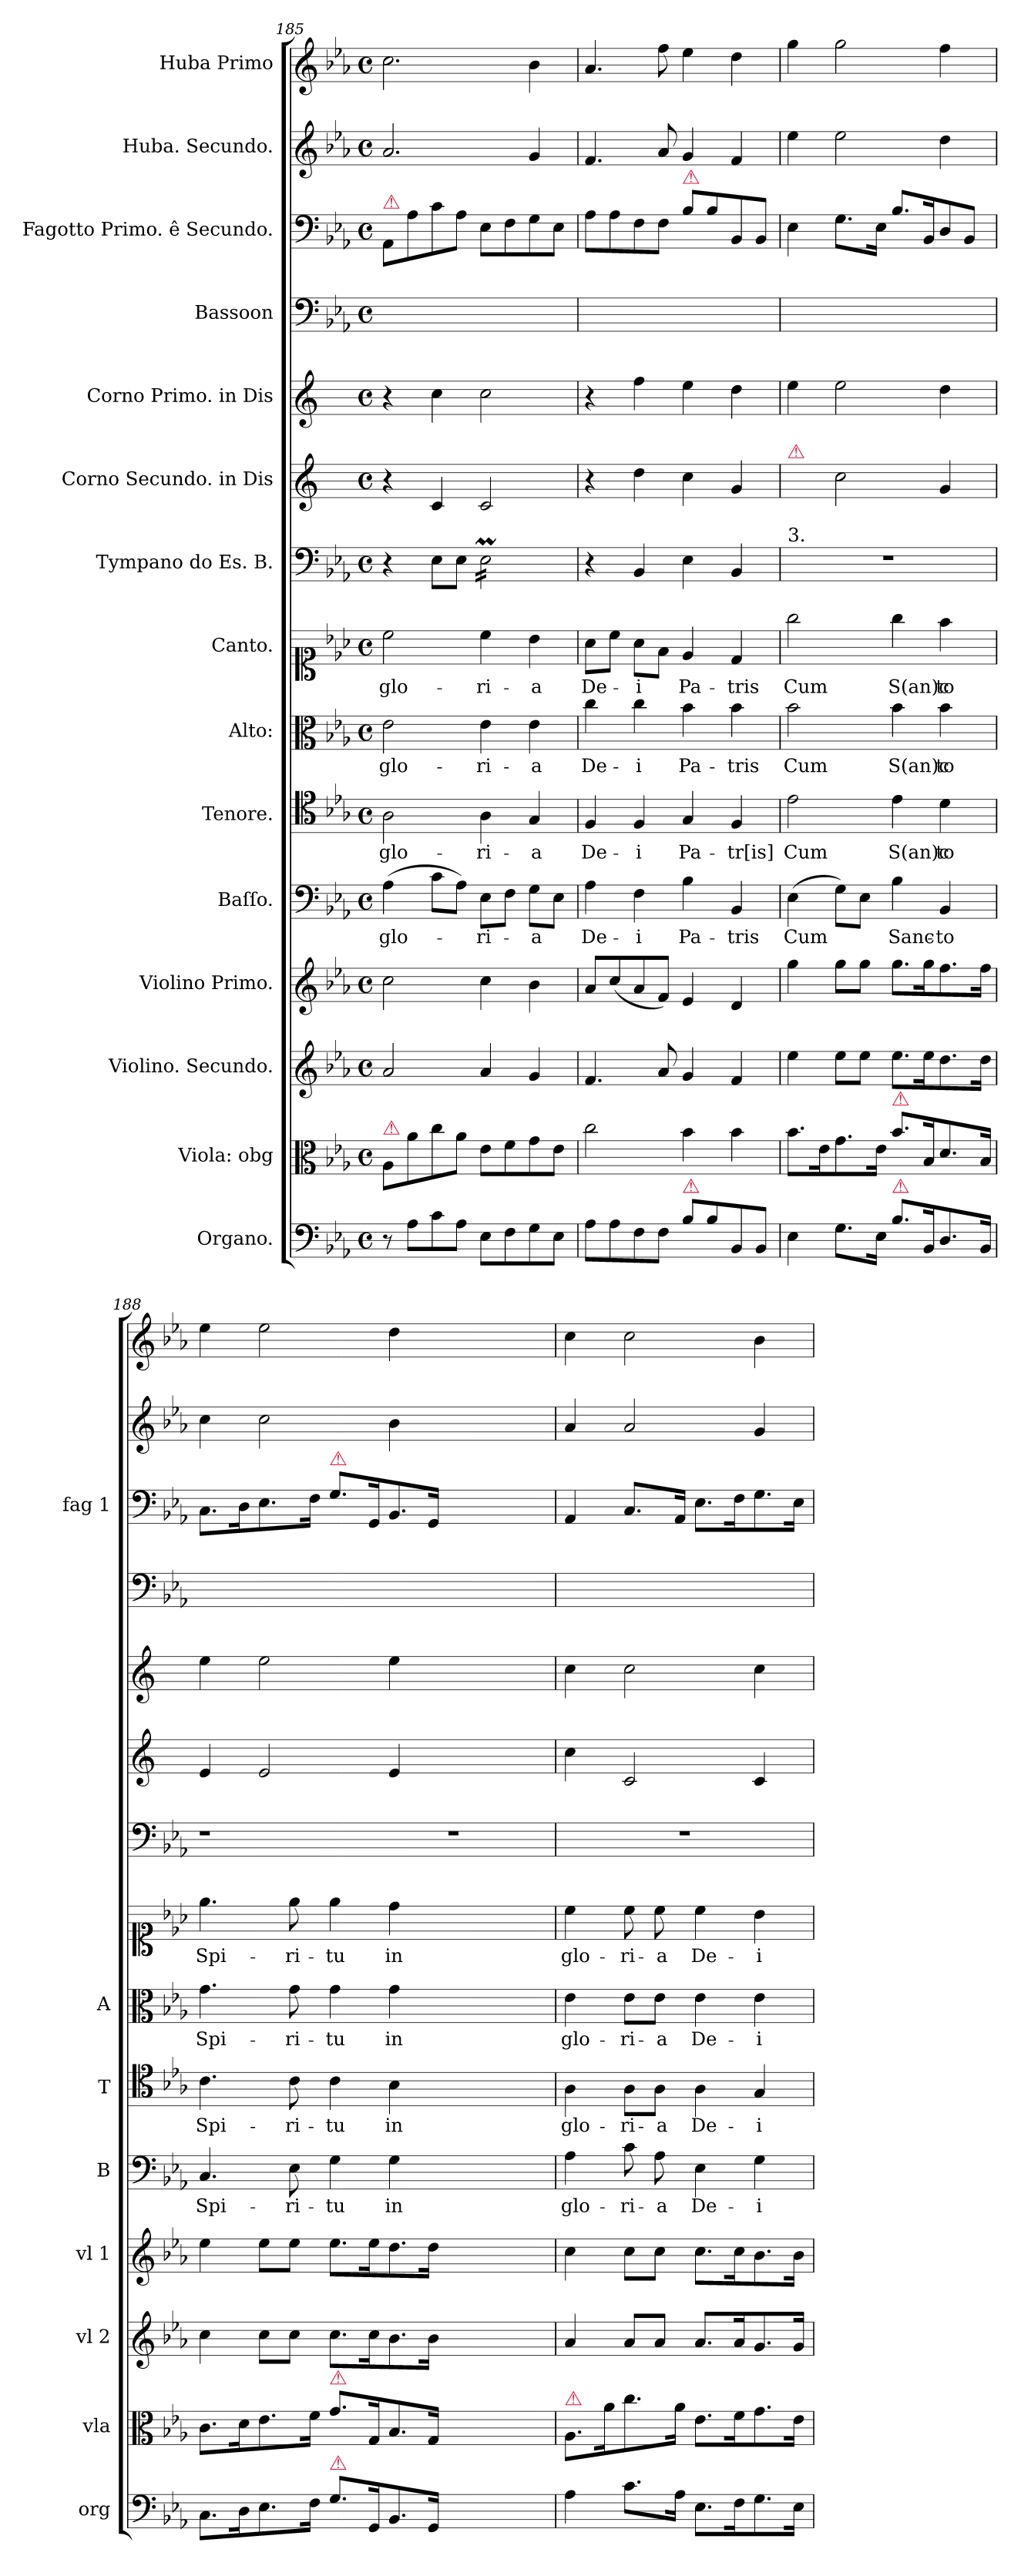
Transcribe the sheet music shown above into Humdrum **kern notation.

**kern	**dynam	**kern	**dynam	**kern	**dynam	**kern	**dynam	**kern	**text	**dynam	**kern	**text	**dynam	**kern	**text	**dynam	**kern	**text	**dynam	**kern	**kern	**dynam	**kern	**dynam	**kern	**kern	**dynam	**kern	**dynam	**kern	**dynam
*part15	*part15	*part14	*part14	*part13	*part13	*part12	*part12	*part11	*part11	*part11	*part10	*part10	*part10	*part9	*part9	*part9	*part8	*part8	*part8	*part7	*part6	*part6	*part5	*part5	*part4	*part3	*part3	*part2	*part2	*part1	*part1
*staff15	*staff15	*staff14	*staff14	*staff13	*staff13	*staff12	*staff12	*staff11	*staff11	*staff11	*staff10	*staff10	*staff10	*staff9	*staff9	*staff9	*staff8	*staff8	*staff8	*staff7	*staff6	*staff6	*staff5	*staff5	*staff4	*staff3	*staff3	*staff2	*staff2	*staff1	*staff1
*I"Organo.	*	*I"Viola: obg	*	*I"Violino. Secundo.	*	*I"Violino Primo.	*	*I"Baſſo.	*	*	*I"Tenore.	*	*	*I"Alto:	*	*	*I"Canto.	*	*	*I"Tympano do Es. B.	*I"Corno Secundo. in Dis	*	*I"Corno Primo. in Dis	*	*I"Bassoon	*I"Fagotto Primo. ê Secundo.	*	*I"Huba. Secundo.	*	*I"Huba Primo	*
*I'org	*	*I'vla	*	*I'vl 2	*	*I'vl 1	*	*I'B	*	*	*I'T	*	*	*I'A	*	*	*	*	*	*	*	*	*	*	*	*I'fag 1	*	*	*	*	*
*clefF4	*	*clefC3	*	*clefG2	*	*clefG2	*	*clefF4	*	*	*clefC4	*	*	*clefC3	*	*	*clefC1	*	*	*clefF4	*clefG2	*	*clefG2	*	*clefF4	*clefF4	*	*clefG2	*	*clefG2	*
*	*	*	*	*	*	*	*	*	*	*	*	*	*	*	*	*	*	*	*	*	*ITrd5c9	*	*ITrd5c9	*	*	*	*	*	*	*	*
*k[b-e-a-]	*	*k[b-e-a-]	*	*k[b-e-a-]	*	*k[b-e-a-]	*	*k[b-e-a-]	*	*	*k[b-e-a-]	*	*	*k[b-e-a-]	*	*	*k[b-e-a-]	*	*	*k[b-e-a-]	*k[b-e-a-]	*	*k[b-e-a-]	*	*k[b-e-a-]	*k[b-e-a-]	*	*k[b-e-a-]	*	*k[b-e-a-]	*
*E-:	*	*E-:	*	*E-:	*	*E-:	*	*E-:	*	*	*	*	*	*E-:	*	*	*E-:	*	*	*	*E-:	*	*E-:	*	*	*	*	*E-:	*	*E-:	*
*M4/4	*	*M4/4	*	*M4/4	*	*M4/4	*	*M4/4	*	*	*M4/4	*	*	*M4/4	*	*	*M4/4	*	*	*M4/4	*M4/4	*	*M4/4	*	*M4/4	*M4/4	*	*M4/4	*	*M4/4	*
*met(c)	*	*met(c)	*	*met(c)	*	*met(c)	*	*met(c)	*	*	*met(c)	*	*	*met(c)	*	*	*met(c)	*	*	*met(c)	*met(c)	*	*met(c)	*	*met(c)	*met(c)	*	*met(c)	*	*met(c)	*
=185	=185	=185	=185	=185	=185	=185	=185	=185	=185	=185	=185	=185	=185	=185	=185	=185	=185	=185	=185	=185	=185	=185	=185	=185	=185	=185	=185	=185	=185	=185	=185
!	!	!	!	!	!	!	!	!	!	!	!	!	!	!	!	!	!	!	!	!	!	!	!	!	!	!LO:TX:a:color=crimson:t=⚠	!	!	!	!	!
!	!	!LO:TX:a:color=crimson:t=⚠	!	!	!	!	!	!	!	!	!	!	!	!	!	!	!	!	!	!	!	!	!	!	!	!	!	!	!	!	!
8r	.	8A-/L	.	2a-/	.	2cc\	.	(4A-\	glo-	.	2A-\	glo-	.	2e-\	glo-	.	2cc\	glo-	.	4r	4r	.	4r	.	8AA-\Lyy	8AA-/L	.	2.a-/	.	2.cc\	.
8A-\L	.	8a-\	.	.	.	.	.	.	.	.	.	.	.	.	.	.	.	.	.	.	.	.	.	.	8A-\yy	8A-\	.	.	.	.	.
8c\	.	8cc\	.	.	.	.	.	8c\L	.	.	.	.	.	.	.	.	.	.	.	8E-\L	4E-/	.	4e-\	.	8c\yy	8c\	.	.	.	.	.
8A-\J	.	8a-\J	.	.	.	.	.	8A-\J)	.	.	.	.	.	.	.	.	.	.	.	8E-\J	.	.	.	.	8A-\Jyy	8A-\J	.	.	.	.	.
*	*	*	*	*	*	*	*	*	*	*	*	*	*	*	*	*	*	*	*	*tremolo	*	*	*	*	*	*	*	*	*	*	*
8E-\L	.	8e-\L	.	4a-/	.	4cc\	.	8E-\L	-ri-	.	4A-\	-ri-	.	4e-\	-ri-	.	4cc\	-ri-	.	16E-M\LL	2E-/	.	2e-\	.	8E-\Lyy	8E-\L	.	.	.	.	.
.	.	.	.	.	.	.	.	.	.	.	.	.	.	.	.	.	.	.	.	16E-M\	.	.	.	.	.	.	.	.	.	.	.
8F\	.	8f\	.	.	.	.	.	8F\J	.	.	.	.	.	.	.	.	.	.	.	16E-M\	.	.	.	.	8F\yy	8F\	.	.	.	.	.
.	.	.	.	.	.	.	.	.	.	.	.	.	.	.	.	.	.	.	.	16E-M\	.	.	.	.	.	.	.	.	.	.	.
8G\	.	8g\	.	4g/	.	4b-\	.	8G\L	-a	.	4G/	-a	.	4e-\	-a	.	4b-\	-a	.	16E-M\	.	.	.	.	8G\yy	8G\	.	4g/	.	4b-\	.
.	.	.	.	.	.	.	.	.	.	.	.	.	.	.	.	.	.	.	.	16E-M\	.	.	.	.	.	.	.	.	.	.	.
8E-\J	.	8e-\J	.	.	.	.	.	8E-\J	.	.	.	.	.	.	.	.	.	.	.	16E-M\	.	.	.	.	8E-\Jyy	8E-\J	.	.	.	.	.
.	.	.	.	.	.	.	.	.	.	.	.	.	.	.	.	.	.	.	.	16E-M\JJ	.	.	.	.	.	.	.	.	.	.	.
*	*	*	*	*	*	*	*	*	*	*	*	*	*	*	*	*	*	*	*	*Xtremolo	*	*	*	*	*	*	*	*	*	*	*
=186	=186	=186	=186	=186	=186	=186	=186	=186	=186	=186	=186	=186	=186	=186	=186	=186	=186	=186	=186	=186	=186	=186	=186	=186	=186	=186	=186	=186	=186	=186	=186
8A-\L	.	2cc\	.	4.f/	.	8a-/L	.	4A-\	De-	.	4F/	De-	.	4cc\	De-	.	8a-\L	De-	.	4r	4r	.	4r	.	8A-\Lyy	8A-\L	.	4.f/	.	4.a-/	.
8A-\	.	.	.	.	.	(8cc/	.	.	.	.	.	.	.	.	.	.	8cc\J	.	.	.	.	.	.	.	8A-\yy	8A-\	.	.	.	.	.
8F\	.	.	.	.	.	8a-/	.	4F\	-i	.	4F/	-i	.	4cc\	-i	.	8a-\L	-i	.	4BB-/	4f\	.	4a-\	.	8F\yy	8F\	.	.	.	.	.
8F\J	.	.	.	8a-/	.	8f/J)	.	.	.	.	.	.	.	.	.	.	8f\J	.	.	.	.	.	.	.	8F\Jyy	8F\J	.	8a-/	.	8ff\	.
!	!	!	!	!	!	!	!	!	!	!	!	!	!	!	!	!	!	!	!	!	!	!	!	!	!	!LO:TX:a:color=crimson:t=⚠	!	!	!	!	!
!LO:TX:a:color=crimson:t=⚠	!	!	!	!	!	!	!	!	!	!	!	!	!	!	!	!	!	!	!	!	!	!	!	!	!	!	!	!	!	!	!
8B-\L	.	4b-\	.	4g/	.	4e-/	.	4B-\	Pa-	.	4G/	Pa-	.	4b-\	Pa-	.	4e-/	Pa-	.	4E-\	4e-\	.	4g\	.	8B-\Lyy	8B-\L	.	4g/	.	4ee-\	.
8B-\	.	.	.	.	.	.	.	.	.	.	.	.	.	.	.	.	.	.	.	.	.	.	.	.	8B-\yy	8B-\	.	.	.	.	.
8BB-/	.	4b-\	.	4f/	.	4d/	.	4BB-/	-tris	.	4F/	-tr[is]	.	4b-\	-tris	.	4d/	-tris	.	4BB-/	4B-/	.	4f\	.	8BB-/yy	8BB-/	.	4f/	.	4dd\	.
8BB-/J	.	.	.	.	.	.	.	.	.	.	.	.	.	.	.	.	.	.	.	.	.	.	.	.	8BB-/Jyy	8BB-/J	.	.	.	.	.
=187	=187	=187	=187	=187	=187	=187	=187	=187	=187	=187	=187	=187	=187	=187	=187	=187	=187	=187	=187	=187	=187	=187	=187	=187	=187	=187	=187	=187	=187	=187	=187
!	!	!	!	!	!	!	!	!	!	!	!	!	!	!	!	!	!	!	!	!	!LO:TX:a:color=crimson:t=⚠	!	!	!	!	!	!	!	!	!	!
!	!	!	!	!	!	!	!	!	!	!	!	!	!	!	!	!	!	!	!	!LO:TX:a:t=3.	!	!	!	!	!	!	!	!	!	!	!
!	!LO:DY:b	!	!LO:DY:b	!	!LO:DY:b	!	!LO:DY:b	!	!	!LO:DY:b:rj	!	!	!LO:DY:b	!	!	!LO:DY:b	!	!	!LO:DY:b	!	!	!	!	!LO:DY:b	!	!	!LO:DY:b	!	!LO:DY:b	!	!LO:DY:b
4E-\	piano	8.b-\L	piano	4ee-\	piano	4gg\	piano	(4E-\	Cum	pia	2e-\	Cum	pia	2b-\	Cum	pia	2gg\	Cum	pia	1r	4ryy	.	4g\	pia	4E-\yy	4E-\	pia	4ee-\	pia	4gg\	pia
.	.	16e-\K	.	.	.	.	.	.	.	.	.	.	.	.	.	.	.	.	.	.	.	.	.	.	.	.	.	.	.	.	.
!	!	!	!	!	!	!	!	!	!	!	!	!	!	!	!	!	!	!	!	!	!	!LO:DY:b	!	!	!	!	!	!	!	!	!
8.G\L	.	8.g\	.	8ee-\L	.	8gg\L	.	8G\L)	.	.	.	.	.	.	.	.	.	.	.	.	2e-\	pia	2g\	.	8.G\Lyy	8.G\L	.	2ee-\	.	2gg\	.
.	.	.	.	8ee-\J	.	8gg\J	.	8E-\J	.	.	.	.	.	.	.	.	.	.	.	.	.	.	.	.	.	.	.	.	.	.	.
16E-\Jk	.	16e-\Jk	.	.	.	.	.	.	.	.	.	.	.	.	.	.	.	.	.	.	.	.	.	.	16E-\Jkyy	16E-\Jk	.	.	.	.	.
!	!	!LO:TX:a:color=crimson:t=⚠	!	!	!	!	!	!	!	!	!	!	!	!	!	!	!	!	!	!	!	!	!	!	!	!	!	!	!	!	!
!LO:TX:a:color=crimson:t=⚠	!	!	!	!	!	!	!	!	!	!	!	!	!	!	!	!	!	!	!	!	!	!	!	!	!	!	!	!	!	!	!
8.B-\L	.	8.b-\L	.	8.ee-\L	.	8.gg\L	.	4B-\	Sanc-	.	4e-\	S(an)c-	.	4b-\	S(an)c-	.	4gg\	S(an)c-	.	.	.	.	.	.	8.B-\Lyy	8.B-\L	.	.	.	.	.
16BB-/K	.	16B-/K	.	16ee-\K	.	16gg\K	.	.	.	.	.	.	.	.	.	.	.	.	.	.	.	.	.	.	16BB-/Kyy	16BB-/K	.	.	.	.	.
8.D/	.	8.d/	.	8.dd\	.	8.ff\	.	4BB-/	-to	.	4d\	-to	.	4b-\	-to	.	4ff\	-to	.	.	4B-/	.	4f\	.	8D/yy	8D/	.	4dd\	.	4ff\	.
.	.	.	.	.	.	.	.	.	.	.	.	.	.	.	.	.	.	.	.	.	.	.	.	.	8BB-/Jyy	8BB-/J	.	.	.	.	.
16BB-/Jk	.	16B-/Jk	.	16dd\Jk	.	16ff\Jk	.	.	.	.	.	.	.	.	.	.	.	.	.	.	.	.	.	.	.	.	.	.	.	.	.
=188	=188	=188	=188	=188	=188	=188	=188	=188	=188	=188	=188	=188	=188	=188	=188	=188	=188	=188	=188	=188	=188	=188	=188	=188	=188	=188	=188	=188	=188	=188	=188
8.C\L	.	8.c\L	.	4cc\	.	4ee-\	.	4.C/	Spi-	.	4.c\	Spi-	.	4.g\	Spi-	.	4.ee-\	Spi-	.	1r	4G/	.	4g\	.	8.C\Lyy	8.C\L	.	4cc\	.	4ee-\	.
16D\K	.	16d\K	.	.	.	.	.	.	.	.	.	.	.	.	.	.	.	.	.	.	.	.	.	.	16D\Kyy	16D\K	.	.	.	.	.
8.E-\	.	8.e-\	.	8cc\L	.	8ee-\L	.	.	.	.	.	.	.	.	.	.	.	.	.	.	2G/	.	2g\	.	8.E-\yy	8.E-\	.	2cc\	.	2ee-\	.
.	.	.	.	8cc\J	.	8ee-\J	.	8E-\	-ri-	.	8c\	-ri-	.	8g\	-ri-	.	8ee-\	-ri-	.	.	.	.	.	.	.	.	.	.	.	.	.
16F\Jk	.	16f\Jk	.	.	.	.	.	.	.	.	.	.	.	.	.	.	.	.	.	.	.	.	.	.	16F\Jkyy	16F\Jk	.	.	.	.	.
!	!	!	!	!	!	!	!	!	!	!	!	!	!	!	!	!	!	!	!	!	!	!	!	!	!	!LO:TX:a:color=crimson:t=⚠	!	!	!	!	!
!	!	!LO:TX:a:color=crimson:t=⚠	!	!	!	!	!	!	!	!	!	!	!	!	!	!	!	!	!	!	!	!	!	!	!	!	!	!	!	!	!
!LO:TX:a:color=crimson:t=⚠	!	!	!	!	!	!	!	!	!	!	!	!	!	!	!	!	!	!	!	!	!	!	!	!	!	!	!	!	!	!	!
8.G\L	.	8.g\L	.	8.cc\L	.	8.ee-\L	.	4G\	-tu	.	4c\	-tu	.	4g\	-tu	.	4ee-\	-tu	.	.	.	.	.	.	8.G\Lyy	8.G\L	.	.	.	.	.
16GG/K	.	16G/K	.	16cc\K	.	16ee-\K	.	.	.	.	.	.	.	.	.	.	.	.	.	.	.	.	.	.	16GG/Kyy	16GG/K	.	.	.	.	.
8.BB-/	.	8.B-/	.	8.b-\	.	8.dd\	.	4G\	in	.	4B-\	in	.	4g\	in	.	4dd\	in	.	.	4G/	.	4g\	.	8.BB-/yy	8.BB-/	.	4b-\	.	4dd\	.
16GG/Jk	.	16G/Jk	.	16b-\Jk	.	16dd\Jk	.	.	.	.	.	.	.	.	.	.	.	.	.	.	.	.	.	.	16GG/Jkyy	16GG/Jk	.	.	.	.	.
1ryy	.	1ryy	.	1ryy	.	1ryy	.	1ryy	.	.	1ryy	.	.	1ryy	.	.	1ryy	.	.	1r	1ryy	.	1ryy	.	1ryy	1ryy	.	1ryy	.	1ryy	.
=189	=189	=189	=189	=189	=189	=189	=189	=189	=189	=189	=189	=189	=189	=189	=189	=189	=189	=189	=189	=189	=189	=189	=189	=189	=189	=189	=189	=189	=189	=189	=189
!	!	!LO:TX:a:color=crimson:t=⚠	!	!	!	!	!	!	!	!	!	!	!	!	!	!	!	!	!	!	!	!	!	!	!	!	!	!	!	!	!
4A-\	.	8.A-/L	.	4a-/	.	4cc\	.	4A-\	glo-	.	4A-\	glo-	.	4e-\	glo-	.	4cc\	glo-	.	1r	4e-\	.	4e-\	.	4AA-/yy	4AA-/	.	4a-/	.	4cc\	.
.	.	16a-\K	.	.	.	.	.	.	.	.	.	.	.	.	.	.	.	.	.	.	.	.	.	.	.	.	.	.	.	.	.
8.c\L	.	8.cc\	.	8a-/L	.	8cc\L	.	8c\	-ri-	.	8A-\L	-ri-	.	8e-\L	-ri-	.	8cc\	-ri-	.	.	2E-/	.	2e-\	.	8.C/Lyy	8.C/L	.	2a-/	.	2cc\	.
.	.	.	.	8a-/J	.	8cc\J	.	8A-\	-a	.	8A-\J	-a	.	8e-\J	-a	.	8cc\	-a	.	.	.	.	.	.	.	.	.	.	.	.	.
16A-\Jk	.	16a-\Jk	.	.	.	.	.	.	.	.	.	.	.	.	.	.	.	.	.	.	.	.	.	.	16AA-/Jkyy	16AA-/Jk	.	.	.	.	.
8.E-\L	.	8.e-\L	.	8.a-/L	.	8.cc\L	.	4E-\	De-	.	4A-\	De-	.	4e-\	De-	.	4cc\	De-	.	.	.	.	.	.	8.E-\Lyy	8.E-\L	.	.	.	.	.
16F\K	.	16f\K	.	16a-/K	.	16cc\K	.	.	.	.	.	.	.	.	.	.	.	.	.	.	.	.	.	.	16F\Kyy	16F\K	.	.	.	.	.
8.G\	.	8.g\	.	8.g/	.	8.b-\	.	4G\	-i	.	4G/	-i	.	4e-\	-i	.	4b-\	-i	.	.	4E-/	.	4e-\	.	8.G\yy	8.G\	.	4g/	.	4b-\	.
16E-\Jk	.	16e-\Jk	.	16g/Jk	.	16b-\Jk	.	.	.	.	.	.	.	.	.	.	.	.	.	.	.	.	.	.	16E-\Jkyy	16E-\Jk	.	.	.	.	.
=	=	=	=	=	=	=	=	=	=	=	=	=	=	=	=	=	=	=	=	=	=	=	=	=	=	=	=	=	=	=	=
*-	*-	*-	*-	*-	*-	*-	*-	*-	*-	*-	*-	*-	*-	*-	*-	*-	*-	*-	*-	*-	*-	*-	*-	*-	*-	*-	*-	*-	*-	*-	*-
